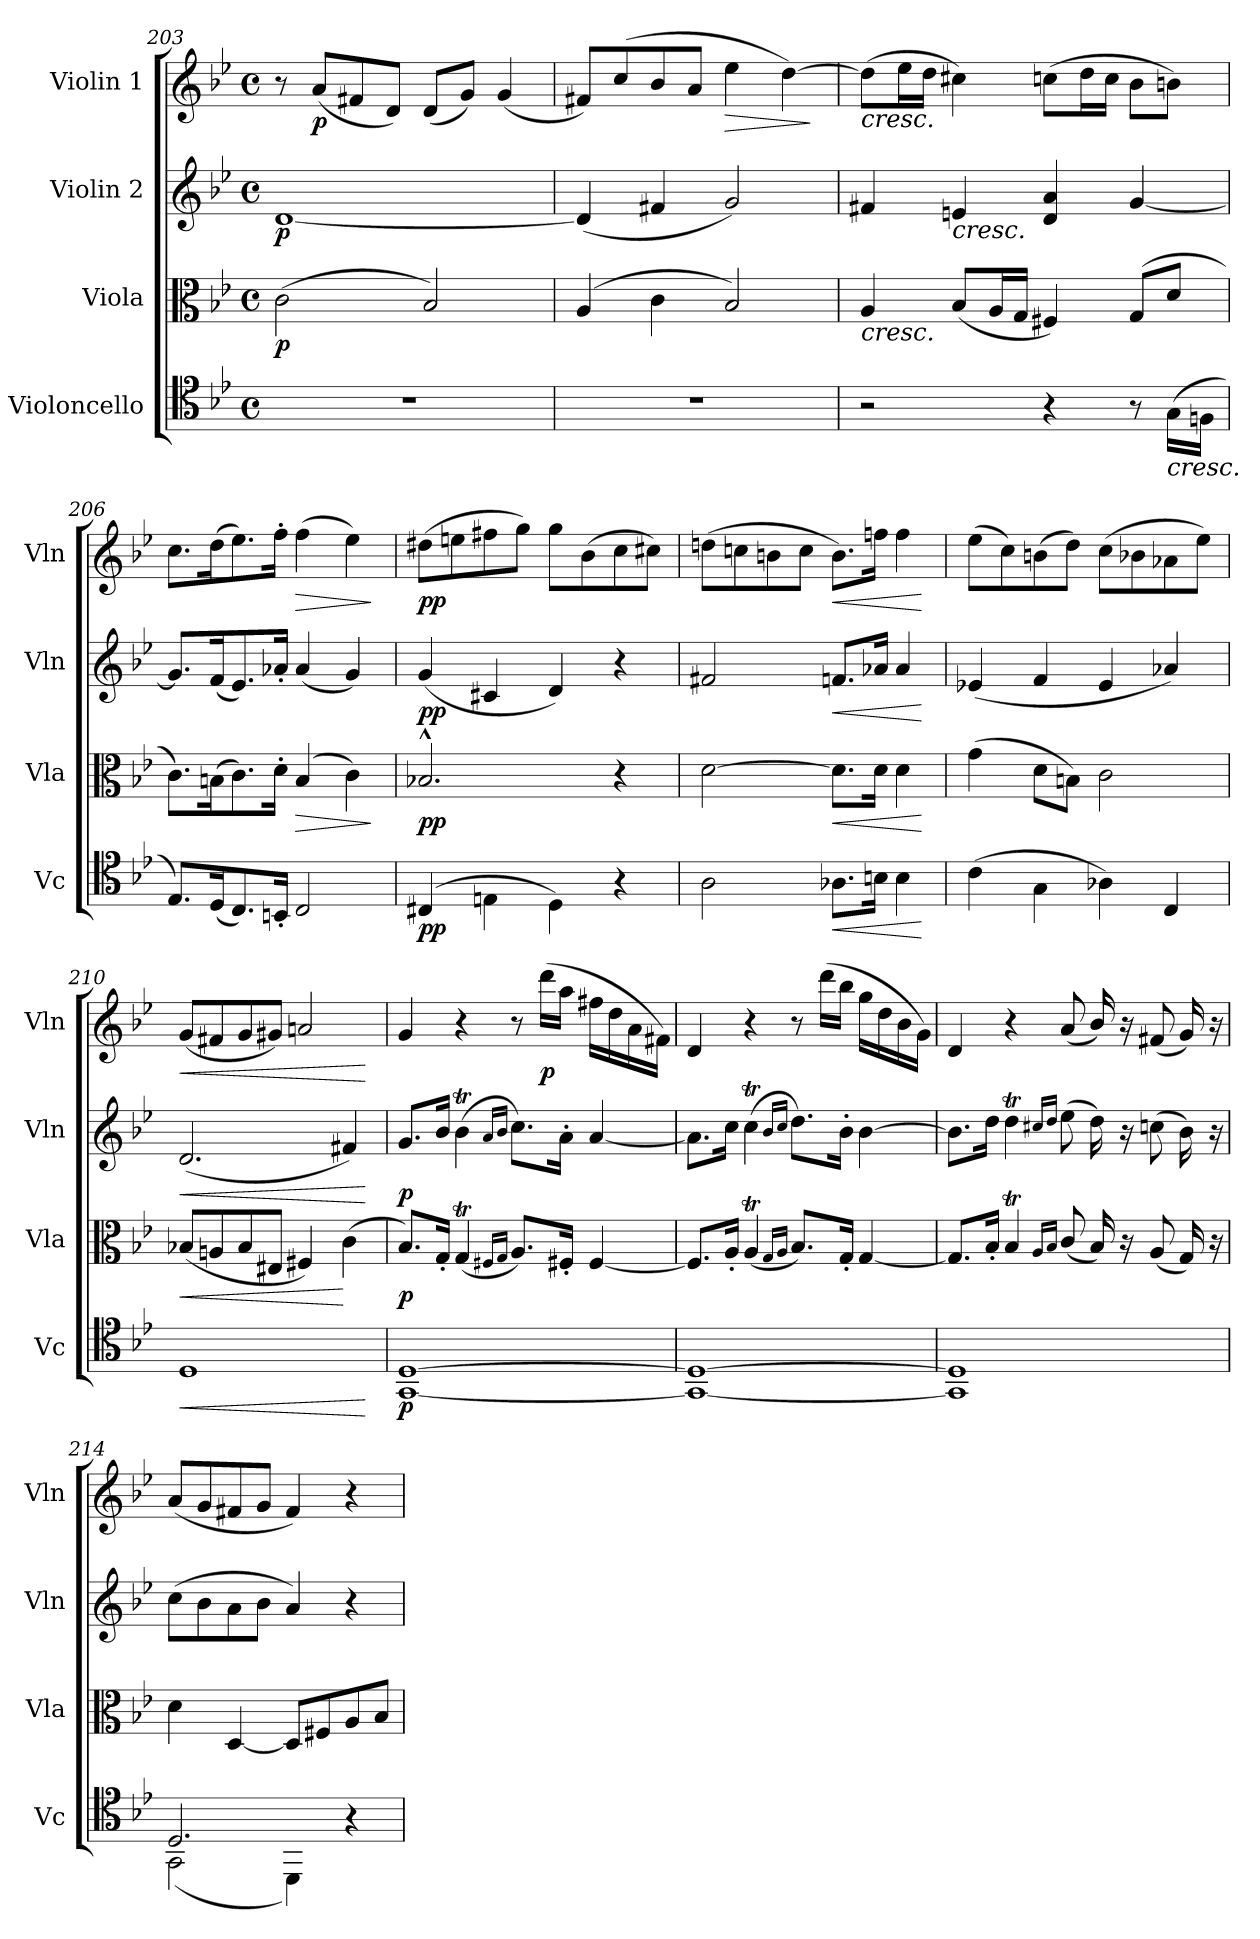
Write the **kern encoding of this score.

**kern	**dynam	**kern	**dynam	**kern	**dynam	**kern	**dynam
*part4	*part4	*part3	*part3	*part2	*part2	*part1	*part1
*staff4	*staff4	*staff3	*staff3	*staff2	*staff2	*staff1	*staff1
*I"Violoncello	*	*I"Viola	*	*I"Violin 2	*	*I"Violin 1	*
*I'Vc	*	*I'Vla	*	*I'Vln	*	*I'Vln	*
!!LO:PB:g=z
*clefC4	*	*clefC3	*	*clefG2	*	*clefG2	*
*k[b-e-]	*	*k[b-e-]	*	*k[b-e-]	*	*k[b-e-]	*
*M4/4	*	*M4/4	*	*M4/4	*	*M4/4	*
*met(c)	*	*met(c)	*	*met(c)	*	*met(c)	*
=203	=203	=203	=203	=203	=203	=203	=203
!	!	!	!LO:DY:b	!	!LO:DY:b	!	!
1r	.	(2c\	p	[1d	p	8r	.
!	!	!	!	!	!	!	!LO:DY:b
.	.	.	.	.	.	(8a/L	p
.	.	.	.	.	.	8f#X/	.
.	.	.	.	.	.	8d/J)	.
.	.	2B-/)	.	.	.	(8d/L	.
.	.	.	.	.	.	8g/J)	.
.	.	.	.	.	.	(4g/	.
=204	=204	=204	=204	=204	=204	=204	=204
1r	.	(4A/	.	(4d/]	.	8f#X/L)	.
.	.	.	.	.	.	(8cc/	.
.	.	4c\	.	4f#X/	.	8b-/	.
.	.	.	.	.	.	8a/J	.
!	!	!	!	!	!	!	!LO:HP:b
.	.	2B-/)	.	2g/)	.	4ee-\	>
.	.	.	.	.	.	[4dd\)	.
.	.	.	.	.	.	.	]
=205	=205	=205	=205	=205	=205	=205	=205
!	!	!	!	!	!	!LO:TX:b:i:t=cresc.	!
!	!	!LO:TX:b:i:t=cresc.	!	!	!	!	!
2r	.	4A/	.	4f#X/	.	(8dd\L]	.
.	.	.	.	.	.	16ee-\L	.
.	.	.	.	.	.	16dd\JJ	.
!	!	!	!	!LO:TX:b:i:t=cresc.	!	!	!
.	.	(8B-/L	.	4en/	.	4cc#X\)	.
.	.	16A/L	.	.	.	.	.
.	.	16G/JJ	.	.	.	.	.
4r	.	4F#X/)	.	4d/ 4a/	.	(8ccn\L	.
.	.	.	.	.	.	16dd\L	.
.	.	.	.	.	.	16cc\JJ	.
8r	.	(8G/L	.	[4g/	.	8b-\L	.
!LO:TX:b:i:t=cresc.	!	!	!	!	!	!	!
(16G\LL	.	8d/J	.	.	.	8bn\J)	.
16Fn\JJ	.	.	.	.	.	.	.
=206	=206	=206	=206	=206	=206	=206	=206
8.E-/L)	.	8.c\L)	.	8.g/L]	.	8.cc\L	.
(16D/K	.	(16Bn\K	.	(16f/K	.	(16dd\K	.
8.C/)	.	8.c\)	.	8.e-/)	.	8.ee-\)	.
16BBn'/Jk	.	16d'\Jk	.	16a-X'/Jk	.	16ff'\Jk	.
!	!	!	!LO:HP:b	!	!	!	!LO:HP:b
2C/	.	(4B/	>	(4a-/	.	(4ff\	>
.	.	4c\)	.	4g/)	.	4ee-\)	.
.	.	.	]	.	.	.	]
=207	=207	=207	=207	=207	=207	=207	=207
!	!LO:DY:b	!	!LO:DY:b	!	!LO:DY:b	!	!LO:DY:b
(4C#X/	pp	2.B-X^^/	pp	(4g/	pp	(8dd#X\L	pp
.	.	.	.	.	.	8een\	.
4En\	.	.	.	4c#X/	.	8ff#X\	.
.	.	.	.	.	.	8gg\J)	.
4D\)	.	.	.	4d/)	.	8gg\L	.
.	.	.	.	.	.	(8b-\	.
4r	.	4r	.	4r	.	8cc\	.
.	.	.	.	.	.	8cc#X\J)	.
!!LO:LB:g=z
=208	=208	=208	=208	=208	=208	=208	=208
2A\	.	[2d\	.	2f#X/	.	(8ddn\L	.
.	.	.	.	.	.	8ccn\	.
.	.	.	.	.	.	8bn\	.
.	.	.	.	.	.	8cc\J	.
!	!LO:HP:b	!	!LO:HP:b	!	!LO:HP:b	!	!LO:HP:b
8.A-X\L	<	8.d\L]	<	8.fn/L	<	8.b\L)	<
16Bn\Jk	.	16d\Jk	.	16a-X/Jk	.	16ffn\Jk	.
4B\	.	4d\	.	4a-/	.	4ff\	.
.	[	.	[	.	[	.	[
=209	=209	=209	=209	=209	=209	=209	=209
(4c\	.	(4g\	.	(4e-X/	.	(8ee-\L	.
.	.	.	.	.	.	8cc\)	.
4G\	.	8d\L	.	4f/	.	(8bn\	.
.	.	8Bn\J)	.	.	.	8dd\J)	.
4A-X\)	.	2c\	.	4e-/	.	(8cc\L	.
.	.	.	.	.	.	8b-X\	.
4C/	.	.	.	4a-X/)	.	8a-X\	.
.	.	.	.	.	.	8ee-\J)	.
=210	=210	=210	=210	=210	=210	=210	=210
!	!LO:HP:b	!	!LO:HP:b	!	!LO:HP:b	!	!LO:HP:b
1D	<	(8B-X/L	<	(2.d/	<	(8g/L	<
.	.	8An/	.	.	.	8f#X/	.
.	.	8B-/	.	.	.	8g/	.
.	.	8E#X/J	.	.	.	8g#X/J)	.
.	.	4F#X/)	.	.	.	2an/	.
.	.	(4c\	[	4f#X/)	.	.	.
.	[	.	.	.	[	.	[
=211	=211	=211	=211	=211	=211	=211	=211
!	!LO:DY:b	!	!LO:DY:b	!	!LO:DY:b	!	!
[1GG [1D	p	8.B-/L)	p	8.g/L	p	4g/	.
.	.	16G'/Jk	.	16b-/Jk	.	.	.
.	.	(4GT/	.	(4b-T\	.	4r	.
.	.	16qF#X/LL	.	16qa/LL	.	.	.
.	.	16qG/JJ	.	16qb-/JJ	.	.	.
.	.	8.A/L)	.	8.cc\L)	.	8r	.
!	!	!	!	!	!	!	!LO:DY:b
.	.	.	.	.	.	(16ddd\LL	p
.	.	16F#X'/Jk	.	16a'\Jk	.	16aa\JJ	.
.	.	[4F#/	.	[4a/	.	16ff#X\LL	.
.	.	.	.	.	.	16dd\	.
.	.	.	.	.	.	16a\	.
.	.	.	.	.	.	16f#X\JJ)	.
!!LO:LB:g=z
=212	=212	=212	=212	=212	=212	=212	=212
1GG_ 1D_	.	8.F#/L]	.	8.a\L]	.	4d/	.
.	.	16A'/Jk	.	16cc\Jk	.	.	.
.	.	(4At/	.	(4ccT\	.	4r	.
.	.	16qG/LL	.	16qb-/LL	.	.	.
.	.	16qA/JJ	.	16qcc/JJ	.	.	.
.	.	8.B-/L)	.	8.dd\L)	.	8r	.
.	.	.	.	.	.	(16ddd\LL	.
.	.	16G'/Jk	.	16b-'\Jk	.	16bb-\JJ	.
.	.	[4G/	.	[4b-\	.	16gg\LL	.
.	.	.	.	.	.	16dd\	.
.	.	.	.	.	.	16b-\	.
.	.	.	.	.	.	16g\JJ)	.
=213	=213	=213	=213	=213	=213	=213	=213
1GG] 1D]	.	8.G/L]	.	8.b-\L]	.	4d/	.
.	.	16B-'/Jk	.	16dd\Jk	.	.	.
.	.	4B-T/	.	4ddt\	.	4r	.
.	.	16qA/LL	.	16qcc#X/LL	.	.	.
.	.	16qB-/JJ	.	16qdd/JJ	.	.	.
.	.	(8c/L	.	(8ee-\L	.	(8a/L	.
.	.	16B-/L)	.	16dd\L)	.	16b-/L)	.
.	.	16r	.	16r	.	16r	.
.	.	(8A/	.	(8ccn\	.	(8f#X/	.
.	.	16G/Jk)	.	16b-\Jk)	.	16g/Jk)	.
.	.	16r	.	16r	.	16r	.
=214	=214	=214	=214	=214	=214	=214	=214
*^	*	*	*	*	*	*	*
2.D/	(2GG\	.	4d\	.	(8cc\L	.	(8a/L	.
.	.	.	.	.	8b-\	.	8g/	.
.	.	.	[4D/	.	8a\	.	8f#X/	.
.	.	.	.	.	8b-\J	.	8g/J	.
.	4DD\)	.	8D/L]	.	4a/)	.	4f#/)	.
.	.	.	8F#X/	.	.	.	.	.
4r	4ryy	.	8A/	.	4r	.	4r	.
.	.	.	8B-/J	.	.	.	.	.
*v	*v	*	*	*	*	*	*	*
=	=	=	=	=	=	=	=
*-	*-	*-	*-	*-	*-	*-	*-
